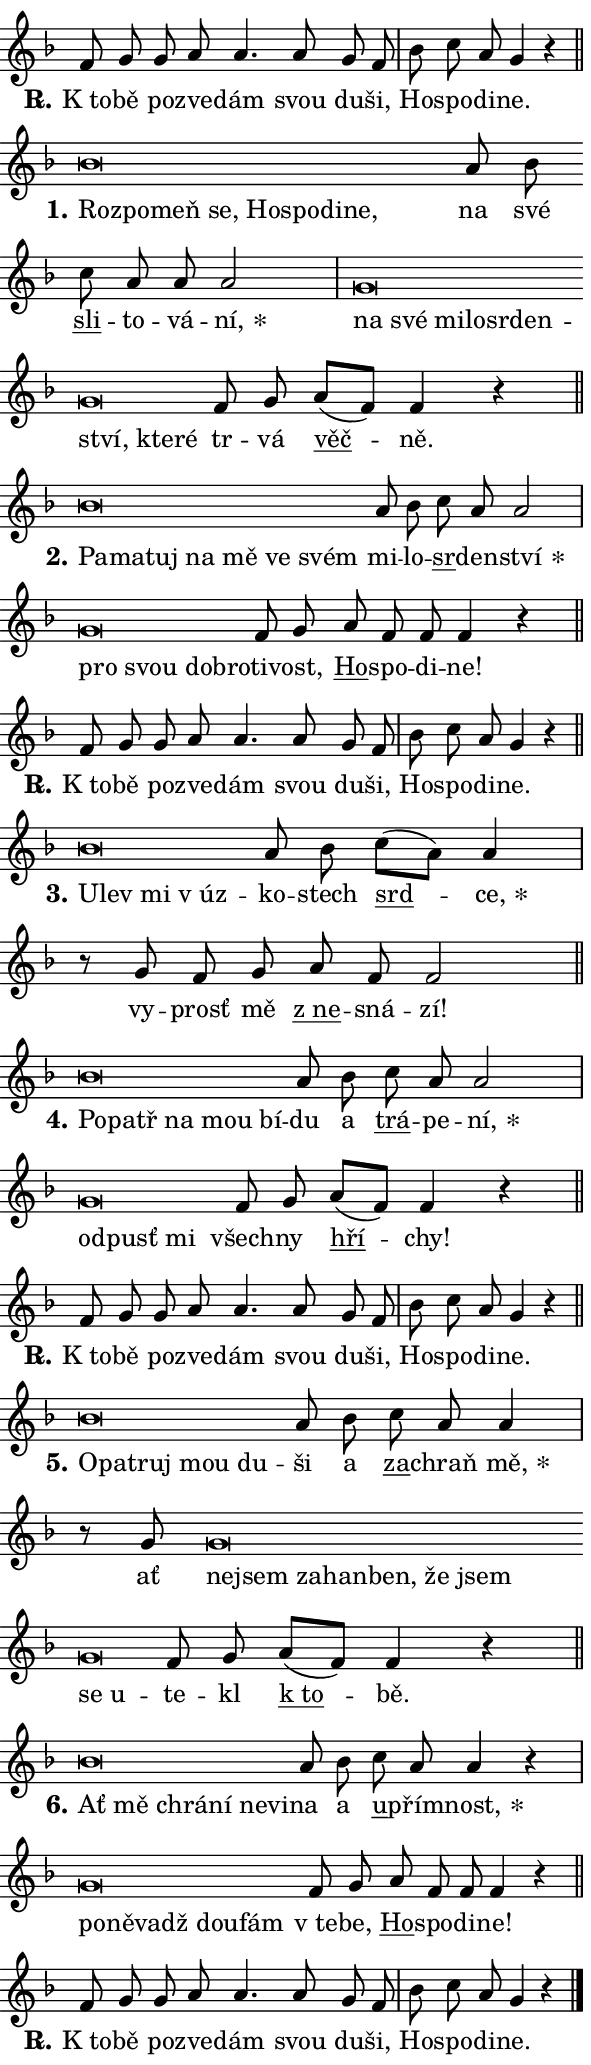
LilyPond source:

\version "2.24.0"
\header { tagline = "" }
\paper {
  indent = 0\cm
  top-margin = 0\cm
  right-margin = 0.13\cm % to fit lyric hyphens
  bottom-margin = 0\cm
  left-margin = 0\cm
  paper-width = 10\cm
  page-breaking = #ly:one-page-breaking
  system-system-spacing.basic-distance = #11
  score-system-spacing.basic-distance = #11
  ragged-last = ##f
}


%% Author: Thomas Morley
%% https://lists.gnu.org/archive/html/lilypond-user/2020-05/msg00002.html
#(define (line-position grob)
"Returns position of @var[grob} in current system:
   @code{'start}, if at first time-step
   @code{'end}, if at last time-step
   @code{'middle} otherwise
"
  (let* ((col (ly:item-get-column grob))
         (ln (ly:grob-object col 'left-neighbor))
         (rn (ly:grob-object col 'right-neighbor))
         (col-to-check-left (if (ly:grob? ln) ln col))
         (col-to-check-right (if (ly:grob? rn) rn col))
         (break-dir-left
           (and
             (ly:grob-property col-to-check-left 'non-musical #f)
             (ly:item-break-dir col-to-check-left)))
         (break-dir-right
           (and
             (ly:grob-property col-to-check-right 'non-musical #f)
             (ly:item-break-dir col-to-check-right))))
        (cond ((eqv? 1 break-dir-left) 'start)
              ((eqv? -1 break-dir-right) 'end)
              (else 'middle))))

#(define (tranparent-at-line-position vctor)
  (lambda (grob)
  "Relying on @code{line-position} select the relevant enry from @var{vctor}.
Used to determine transparency,"
    (case (line-position grob)
      ((end) (not (vector-ref vctor 0)))
      ((middle) (not (vector-ref vctor 1)))
      ((start) (not (vector-ref vctor 2))))))

noteHeadBreakVisibility =
#(define-music-function (break-visibility)(vector?)
"Makes @code{NoteHead}s transparent relying on @var{break-visibility}"
#{
  \override NoteHead.transparent =
    #(tranparent-at-line-position break-visibility)
#})

#(define delete-ledgers-for-transparent-note-heads
  (lambda (grob)
    "Reads whether a @code{NoteHead} is transparent.
If so this @code{NoteHead} is removed from @code{'note-heads} from
@var{grob}, which is supposed to be @code{LedgerLineSpanner}.
As a result ledgers are not printed for this @code{NoteHead}"
    (let* ((nhds-array (ly:grob-object grob 'note-heads))
           (nhds-list
             (if (ly:grob-array? nhds-array)
                 (ly:grob-array->list nhds-array)
                 '()))
           ;; Relies on the transparent-property being done before
           ;; Staff.LedgerLineSpanner.after-line-breaking is executed.
           ;; This is fragile ...
           (to-keep
             (remove
               (lambda (nhd)
                 (ly:grob-property nhd 'transparent #f))
               nhds-list)))
      ;; TODO find a better method to iterate over grob-arrays, similiar
      ;; to filter/remove etc for lists
      ;; For now rebuilt from scratch
      (set! (ly:grob-object grob 'note-heads)  '())
      (for-each
        (lambda (nhd)
          (ly:pointer-group-interface::add-grob grob 'note-heads nhd))
        to-keep))))

squashNotes = {
  \override NoteHead.X-extent = #'(-0.2 . 0.2)
  \override NoteHead.Y-extent = #'(-0.75 . 0)
  \override NoteHead.stencil =
    #(lambda (grob)
       (let ((pos (ly:grob-property grob 'staff-position)))
         (begin
           (if (< pos -7) (display "ERROR: Lower brevis then expected\n") (display ""))
           (if (<= pos -6) ly:text-interface::print ly:note-head::print))))
}
unSquashNotes = {
  \revert NoteHead.X-extent
  \revert NoteHead.Y-extent
  \revert NoteHead.stencil
}

hideNotes = \noteHeadBreakVisibility #begin-of-line-visible
unHideNotes = \noteHeadBreakVisibility #all-visible

% work-around for resetting accidentals
% https://lilypond.org/doc/v2.23/Documentation/notation/displaying-rhythms#unmetered-music
cadenzaMeasure = {
  \cadenzaOff
  \partial 1024 s1024
  \cadenzaOn
}

#(define-markup-command (accent layout props text) (markup?)
  "Underline accented syllable"
  (interpret-markup layout props
    #{\markup \override #'(offset . 4.3) \underline { #text }#}))

responsum = \markup \concat {
  "R" \hspace #-1.05 \path #0.1 #'((moveto 0 0.07) (lineto 0.9 0.8)) \hspace #0.05 "."
}

spaceSize = #0.6828661417322834 % exact space size for TeX Gyre Schola

\layout {
  \context {
    \Staff
    \remove "Time_signature_engraver"
    \override LedgerLineSpanner.after-line-breaking = #delete-ledgers-for-transparent-note-heads
  }
  \context {
    \Lyrics {
      \override LyricSpace.minimum-distance = \spaceSize
      \override LyricText.font-name = #"TeX Gyre Schola"
      \override LyricText.font-size = 1
      \override StanzaNumber.font-name = #"TeX Gyre Schola Bold"
      \override StanzaNumber.font-size = 1
    }
  }
  \context {
    \Score 
    \override NoteHead.text =
      #(lambda (grob) 
        (let ((pos (ly:grob-property grob 'staff-position)))
          #{\markup {
            \combine
              \halign #-0.55 \raise #(if (= pos -6) 0 0.5) \override #'(thickness . 2) \draw-line #'(3.2 . 0)
              \musicglyph "noteheads.sM1"
          }#}))
  }
}

% magnetic-lyrics.ily
%
%   written by
%     Jean Abou Samra <jean@abou-samra.fr>
%     Werner Lemberg <wl@gnu.org>
%
%   adapted by
%     Jiri Hon <jiri.hon@gmail.com>
%
% Version 2022-Apr-15

% https://www.mail-archive.com/lilypond-user@gnu.org/msg149350.html

#(define (Left_hyphen_pointer_engraver context)
   "Collect syllable-hyphen-syllable occurrences in lyrics and store
them in properties.  This engraver only looks to the left.  For
example, if the lyrics input is @code{foo -- bar}, it does the
following.

@itemize @bullet
@item
Set the @code{text} property of the @code{LyricHyphen} grob between
@q{foo} and @q{bar} to @code{foo}.

@item
Set the @code{left-hyphen} property of the @code{LyricText} grob with
text @q{foo} to the @code{LyricHyphen} grob between @q{foo} and
@q{bar}.
@end itemize

Use this auxiliary engraver in combination with the
@code{lyric-@/text::@/apply-@/magnetic-@/offset!} hook."
   (let ((hyphen #f)
         (text #f))
     (make-engraver
      (acknowledgers
       ((lyric-syllable-interface engraver grob source-engraver)
        (set! text grob)))
      (end-acknowledgers
       ((lyric-hyphen-interface engraver grob source-engraver)
        ;(when (not (grob::has-interface grob 'lyric-space-interface))
          (set! hyphen grob)));)
      ((stop-translation-timestep engraver)
       (when (and text hyphen)
         (ly:grob-set-object! text 'left-hyphen hyphen))
       (set! text #f)
       (set! hyphen #f)))))

#(define (lyric-text::apply-magnetic-offset! grob)
   "If the space between two syllables is less than the value in
property @code{LyricText@/.details@/.squash-threshold}, move the right
syllable to the left so that it gets concatenated with the left
syllable.

Use this function as a hook for
@code{LyricText@/.after-@/line-@/breaking} if the
@code{Left_@/hyphen_@/pointer_@/engraver} is active."
   (let ((hyphen (ly:grob-object grob 'left-hyphen #f)))
     (when hyphen
       (let ((left-text (ly:spanner-bound hyphen LEFT)))
         (when (grob::has-interface left-text 'lyric-syllable-interface)
           (let* ((common (ly:grob-common-refpoint grob left-text X))
                  (this-x-ext (ly:grob-extent grob common X))
                  (left-x-ext
                   (begin
                     ;; Trigger magnetism for left-text.
                     (ly:grob-property left-text 'after-line-breaking)
                     (ly:grob-extent left-text common X)))
                  ;; `delta` is the gap width between two syllables.
                  (delta (- (interval-start this-x-ext)
                            (interval-end left-x-ext)))
                  (details (ly:grob-property grob 'details))
                  (threshold (assoc-get 'squash-threshold details 0.2)))
             (when (< delta threshold)
               (let* (;; We have to manipulate the input text so that
                      ;; ligatures crossing syllable boundaries are not
                      ;; disabled.  For languages based on the Latin
                      ;; script this is essentially a beautification.
                      ;; However, for non-Western scripts it can be a
                      ;; necessity.
                      (lt (ly:grob-property left-text 'text))
                      (rt (ly:grob-property grob 'text))
                      (is-space (grob::has-interface hyphen 'lyric-space-interface))
                      (space (if is-space " " ""))
                      (extra-delta (if is-space spaceSize 0))
                      ;; Append new syllable.
                      (ltrt-space (if (and (string? lt) (string? rt))
                                (string-append lt space rt)
                                (make-concat-markup (list lt space rt))))
                      ;; Right-align `ltrt` to the right side.
                      (ltrt-space-markup (grob-interpret-markup
                               grob
                               (make-translate-markup
                                (cons (interval-length this-x-ext) 0)
                                (make-right-align-markup ltrt-space)))))
                 (begin
                   ;; Don't print `left-text`.
                   (ly:grob-set-property! left-text 'stencil #f)
                   ;; Set text and stencil (which holds all collected
                   ;; syllables so far) and shift it to the left.
                   (ly:grob-set-property! grob 'text ltrt-space)
                   (ly:grob-set-property! grob 'stencil ltrt-space-markup)
                   (ly:grob-translate-axis! grob (- (- delta extra-delta)) X))))))))))


#(define (lyric-hyphen::displace-bounds-first grob)
   ;; Make very sure this callback isn't triggered too early.
   (let ((left (ly:spanner-bound grob LEFT))
         (right (ly:spanner-bound grob RIGHT)))
     (ly:grob-property left 'after-line-breaking)
     (ly:grob-property right 'after-line-breaking)
     (ly:lyric-hyphen::print grob)))

squashThreshold = #0.4

\layout {
  \context {
    \Lyrics
    \consists #Left_hyphen_pointer_engraver
    \override LyricText.after-line-breaking =
      #lyric-text::apply-magnetic-offset!
    \override LyricHyphen.stencil = #lyric-hyphen::displace-bounds-first
    \override LyricText.details.squash-threshold = \squashThreshold
    \override LyricHyphen.minimum-distance = 0
    \override LyricHyphen.minimum-length = \squashThreshold
  }
}

squashText = \override LyricText.details.squash-threshold = 9999
unSquashText = \override LyricText.details.squash-threshold = \squashThreshold

leftText = \override LyricText.self-alignment-X = #LEFT
unLeftText = \revert LyricText.self-alignment-X

starOffset = #(lambda (grob) 
                (let ((x_offset (ly:self-alignment-interface::aligned-on-x-parent grob)))
                  (if (= x_offset 0) 0 (+ x_offset 1.2))))

star = #(define-music-function (syllable)(string?)
"Append star separator at the end of a syllable"
#{
  \once \override LyricText.X-offset = #starOffset
  \lyricmode { \markup {
    #syllable
    \override #'((font-name . "TeX Gyre Schola Bold")) \hspace #0.2 \lower #0.65 \larger "*"
  } }
#})

starAccent = #(define-music-function (syllable)(string?)
"Append star separator at the end of a syllable and make accent"
#{
  \once \override LyricText.X-offset = #starOffset
  \lyricmode { \markup {
    \accent #syllable
    \override #'((font-name . "TeX Gyre Schola Bold")) \hspace #0.2 \lower #0.65 \larger "*"
  } }
#})

breath = #(define-music-function (syllable)(string?)
"Append breathing indicator at the end of a syllable"
#{
  \lyricmode { \markup { #syllable "+" } }
#})

optionalBreath = #(define-music-function (syllable)(string?)
"Append optional breathing indicator at the end of a syllable"
#{
  \lyricmode { \markup { #syllable "(+)" } }
#})


\score {
    <<
        \new Voice = "melody" { \cadenzaOn \key f \major \relative { f'8 g \bar "" g a a4. \bar "" a8 g f \cadenzaMeasure \bar "|" bes c a g4 r \cadenzaMeasure \bar "||" \break } }
        \new Lyrics \lyricsto "melody" { \lyricmode { \set stanza = \responsum
"K to" -- bě po -- zve -- dám svou du -- ši, Ho -- spo -- di -- ne. } }
    >>
    \layout {}
}

\score {
    <<
        \new Voice = "melody" { \cadenzaOn \key f \major \relative { \squashNotes bes'\breve*1/16 \hideNotes \breve*1/16 \bar "" \breve*1/16 \bar "" \breve*1/16 \bar "" \breve*1/16 \bar "" \breve*1/16 \bar "" \breve*1/16 \breve*1/16 \bar "" \unHideNotes \unSquashNotes a8 bes \bar "" c a a a2 \cadenzaMeasure \bar "|" \squashNotes g\breve*1/16 \hideNotes \breve*1/16 \bar "" \breve*1/16 \bar "" \breve*1/16 \bar "" \breve*1/16 \bar "" \breve*1/16 \bar "" \breve*1/16 \bar "" \breve*1/16 \breve*1/16 \bar "" \unHideNotes \unSquashNotes f8 g \bar "" a[( f)] f4 r \cadenzaMeasure \bar "||" \break } }
        \new Lyrics \lyricsto "melody" { \lyricmode { \set stanza = "1."
\leftText Roz -- \squashText po -- meň se, Ho -- spo -- di -- ne, \unLeftText \unSquashText na své \markup \accent sli -- to -- vá -- \star ní, \leftText na \squashText své mi -- lo -- sr -- den -- ství, kte -- ré \unLeftText \unSquashText tr -- vá \markup \accent věč -- ně. } }
    >>
    \layout {}
}

\score {
    <<
        \new Voice = "melody" { \cadenzaOn \key f \major \relative { \squashNotes bes'\breve*1/16 \hideNotes \breve*1/16 \bar "" \breve*1/16 \bar "" \breve*1/16 \bar "" \breve*1/16 \bar "" \breve*1/16 \breve*1/16 \bar "" \unHideNotes \unSquashNotes a8 bes \bar "" c a a2 \cadenzaMeasure \bar "|" \squashNotes g\breve*1/16 \hideNotes \breve*1/16 \bar "" \breve*1/16 \breve*1/16 \bar "" \unHideNotes \unSquashNotes f8 g \bar "" a f f f4 r \cadenzaMeasure \bar "||" \break } }
        \new Lyrics \lyricsto "melody" { \lyricmode { \set stanza = "2."
\leftText Pa -- \squashText ma -- tuj na mě ve svém \unLeftText \unSquashText mi -- lo -- \markup \accent sr -- den -- \star ství \leftText pro \squashText svou dob -- ro -- \unLeftText \unSquashText ti -- vost, \markup \accent Ho -- spo -- di -- ne! } }
    >>
    \layout {}
}

\score {
    <<
        \new Voice = "melody" { \cadenzaOn \key f \major \relative { f'8 g \bar "" g a a4. \bar "" a8 g f \cadenzaMeasure \bar "|" bes c a g4 r \cadenzaMeasure \bar "||" \break } }
        \new Lyrics \lyricsto "melody" { \lyricmode { \set stanza = \responsum
"K to" -- bě po -- zve -- dám svou du -- ši, Ho -- spo -- di -- ne. } }
    >>
    \layout {}
}

\score {
    <<
        \new Voice = "melody" { \cadenzaOn \key f \major \relative { \squashNotes bes'\breve*1/16 \hideNotes \breve*1/16 \bar "" \breve*1/16 \breve*1/16 \bar "" \unHideNotes \unSquashNotes a8 bes \bar "" c[( a)] a4 \cadenzaMeasure \bar "|" r8 g f8 g \bar "" a f f2 \cadenzaMeasure \bar "||" \break } }
        \new Lyrics \lyricsto "melody" { \lyricmode { \set stanza = "3."
\leftText U -- \squashText lev mi "v úz" -- \unLeftText \unSquashText ko -- stech \markup \accent srd -- \star ce, vy -- prosť mě \markup \accent "z ne" -- sná -- zí! } }
    >>
    \layout {}
}

\score {
    <<
        \new Voice = "melody" { \cadenzaOn \key f \major \relative { \squashNotes bes'\breve*1/16 \hideNotes \breve*1/16 \bar "" \breve*1/16 \bar "" \breve*1/16 \breve*1/16 \bar "" \unHideNotes \unSquashNotes a8 bes \bar "" c a a2 \cadenzaMeasure \bar "|" \squashNotes g\breve*1/16 \hideNotes \breve*1/16 \breve*1/16 \bar "" \unHideNotes \unSquashNotes f8 g \bar "" a[( f)] f4 r \cadenzaMeasure \bar "||" \break } }
        \new Lyrics \lyricsto "melody" { \lyricmode { \set stanza = "4."
\leftText Po -- \squashText patř na mou bí -- \unLeftText \unSquashText du a \markup \accent trá -- pe -- \star ní, \leftText od -- \squashText pusť mi \unLeftText \unSquashText všech -- ny \markup \accent hří -- chy! } }
    >>
    \layout {}
}

\score {
    <<
        \new Voice = "melody" { \cadenzaOn \key f \major \relative { f'8 g \bar "" g a a4. \bar "" a8 g f \cadenzaMeasure \bar "|" bes c a g4 r \cadenzaMeasure \bar "||" \break } }
        \new Lyrics \lyricsto "melody" { \lyricmode { \set stanza = \responsum
"K to" -- bě po -- zve -- dám svou du -- ši, Ho -- spo -- di -- ne. } }
    >>
    \layout {}
}

\score {
    <<
        \new Voice = "melody" { \cadenzaOn \key f \major \relative { \squashNotes bes'\breve*1/16 \hideNotes \breve*1/16 \bar "" \breve*1/16 \bar "" \breve*1/16 \breve*1/16 \bar "" \unHideNotes \unSquashNotes a8 bes \bar "" c a a4 \cadenzaMeasure \bar "|" r8 g8 \squashNotes g\breve*1/16 \hideNotes \breve*1/16 \bar "" \breve*1/16 \bar "" \breve*1/16 \bar "" \breve*1/16 \bar "" \breve*1/16 \bar "" \breve*1/16 \bar "" \breve*1/16 \breve*1/16 \bar "" \unHideNotes \unSquashNotes f8 g \bar "" a[( f)] f4 r \cadenzaMeasure \bar "||" \break } }
        \new Lyrics \lyricsto "melody" { \lyricmode { \set stanza = "5."
\leftText O -- \squashText pa -- truj mou du -- \unLeftText \unSquashText ši a \markup \accent za -- chraň \star mě, ať \leftText nej -- \squashText sem za -- han -- ben, že jsem se u -- \unLeftText \unSquashText te -- kl \markup \accent "k to" -- bě. } }
    >>
    \layout {}
}

\score {
    <<
        \new Voice = "melody" { \cadenzaOn \key f \major \relative { \squashNotes bes'\breve*1/16 \hideNotes \breve*1/16 \bar "" \breve*1/16 \bar "" \breve*1/16 \bar "" \breve*1/16 \breve*1/16 \bar "" \unHideNotes \unSquashNotes a8 bes \bar "" c a a4 r \cadenzaMeasure \bar "|" \squashNotes g\breve*1/16 \hideNotes \breve*1/16 \bar "" \breve*1/16 \bar "" \breve*1/16 \breve*1/16 \bar "" \unHideNotes \unSquashNotes f8 g \bar "" a f f f4 r \cadenzaMeasure \bar "||" \break } }
        \new Lyrics \lyricsto "melody" { \lyricmode { \set stanza = "6."
\leftText Ať \squashText mě chrá -- ní ne -- vi -- \unLeftText \unSquashText na a \markup \accent u -- přím -- \star nost, \leftText po -- \squashText ně -- vadž dou -- fám \unLeftText \unSquashText "v te" -- be, \markup \accent Ho -- spo -- di -- ne! } }
    >>
    \layout {}
}

\score {
    <<
        \new Voice = "melody" { \cadenzaOn \key f \major \relative { f'8 g \bar "" g a a4. \bar "" a8 g f \cadenzaMeasure \bar "|" bes c a g4 r \cadenzaMeasure \bar "||" \break } \bar "|." }
        \new Lyrics \lyricsto "melody" { \lyricmode { \set stanza = \responsum
"K to" -- bě po -- zve -- dám svou du -- ši, Ho -- spo -- di -- ne. } }
    >>
    \layout {}
}
